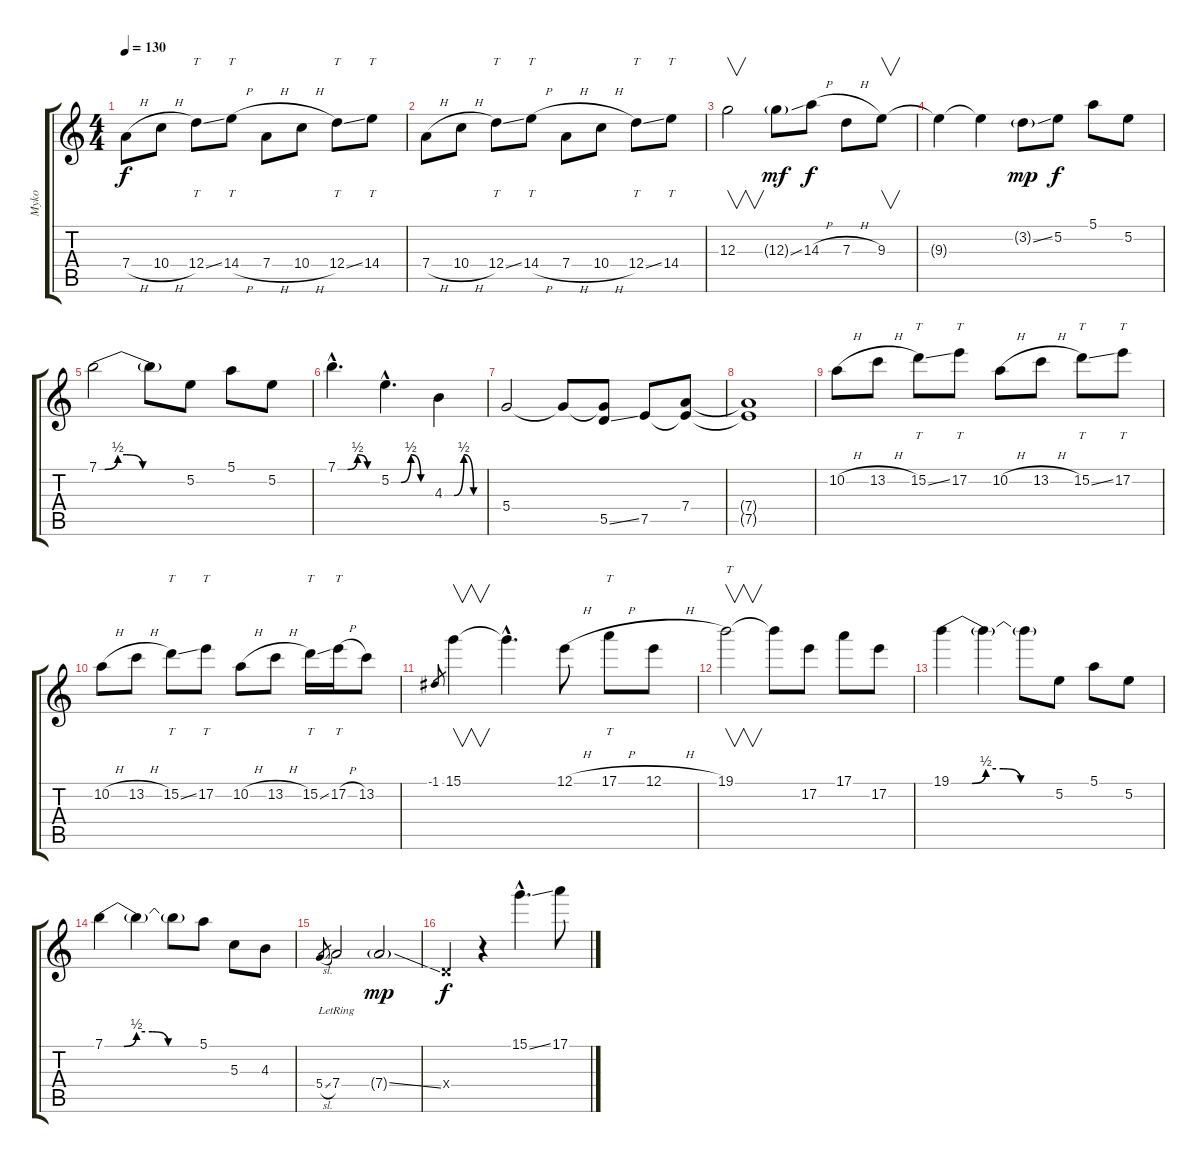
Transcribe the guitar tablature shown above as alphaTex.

\track ("Myko" "Myko") {instrument overdrivenguitar}
\staff {score tabs}
\tuning (E4 B3 G3 D3 A2 E2) {hide}
\ts (4 4)
\tempo 130
\clef g2
\ks c
7.4{h}.8{dy f volume 16} 10.4{h}.8 12.4{ss}.8{tt} 14.4{h}.8{tt} 7.4{h}.8 10.4{h}.8 12.4{ss}.8{tt} 14.4.8{tt} |
7.4{h}.8 10.4{h}.8 12.4{ss}.8{tt} 14.4{h}.8{tt} 7.4{h}.8 10.4{h}.8 12.4{ss}.8{tt} 14.4.8{tt} |
12.3.2{v} 12.3{ss g}.8{dy mf} 14.3{h}.8{dy f} 7.3{h}.8 9.3.8{v} |
9.3{t}.4 9.3{t}.4 3.2{ss g}.8{dy mp} 5.2.8{dy f} 5.1.8 5.2.8 |
7.1{be (custom 0 0 4 0 13 2 19 2 30 0 45 0 60 0)}.2 7.1{t}.8 5.2.8 5.1.8 5.2.8 |
7.1{be (custom 0 0 15 0 30 2 45 0 60 0) hac}.4{d} 5.2{be (custom 0 0 15 0 30 2 45 0 60 0) hac}.4{d} 4.3{be (custom 0 0 15 0 30 2 45 0 60 0)}.4 |
5.4.2 5.4{t}.8 (5.4{t} 5.5{ss}).8 7.5.8 (7.4 7.5{t}).8 |
(7.4{t} 7.5{t}).1 |
10.2{h}.8 13.2{h}.8 15.2{ss}.8{tt} 17.2.8{tt} 10.2{h}.8 13.2{h}.8 15.2{ss}.8{tt} 17.2.8{tt} |
10.2{h}.8 13.2{h}.8 15.2{ss}.8{tt} 17.2.8{tt} 10.2{h}.8 13.2{h}.8 15.2{ss}.16{tt} 17.2{h}.16{tt} 13.2.8 |
-1.1.8{gr} 15.1.4{v} 15.1{hac t}.4{d} 12.1{h}.8 17.1{h}.8{tt} 12.1{h}.8 |
19.1.2{v txt "T"} 19.1{t}.8 17.2.8 17.1.8 17.2.8 |
19.1{be (custom 0 0 12 0 20 2 30 2 40 0 45 0 60 0)}.4 19.1{t}.4 19.1{t}.8 5.2.8 5.1.8 5.2.8 |
7.1{be (custom 0 0 12 0 20 2 30 2 40 0 45 0 60 0)}.4 7.1{t}.4 7.1{t}.8 5.1.8 5.3.8 4.3.8 |
5.4{sl}.8{gr} 7.4{lr}.2 7.4{ss g}.2{dy mp} |
0.4{x}.4{dy f} r.4 15.1{ss hac}.4{d} 17.1.8
